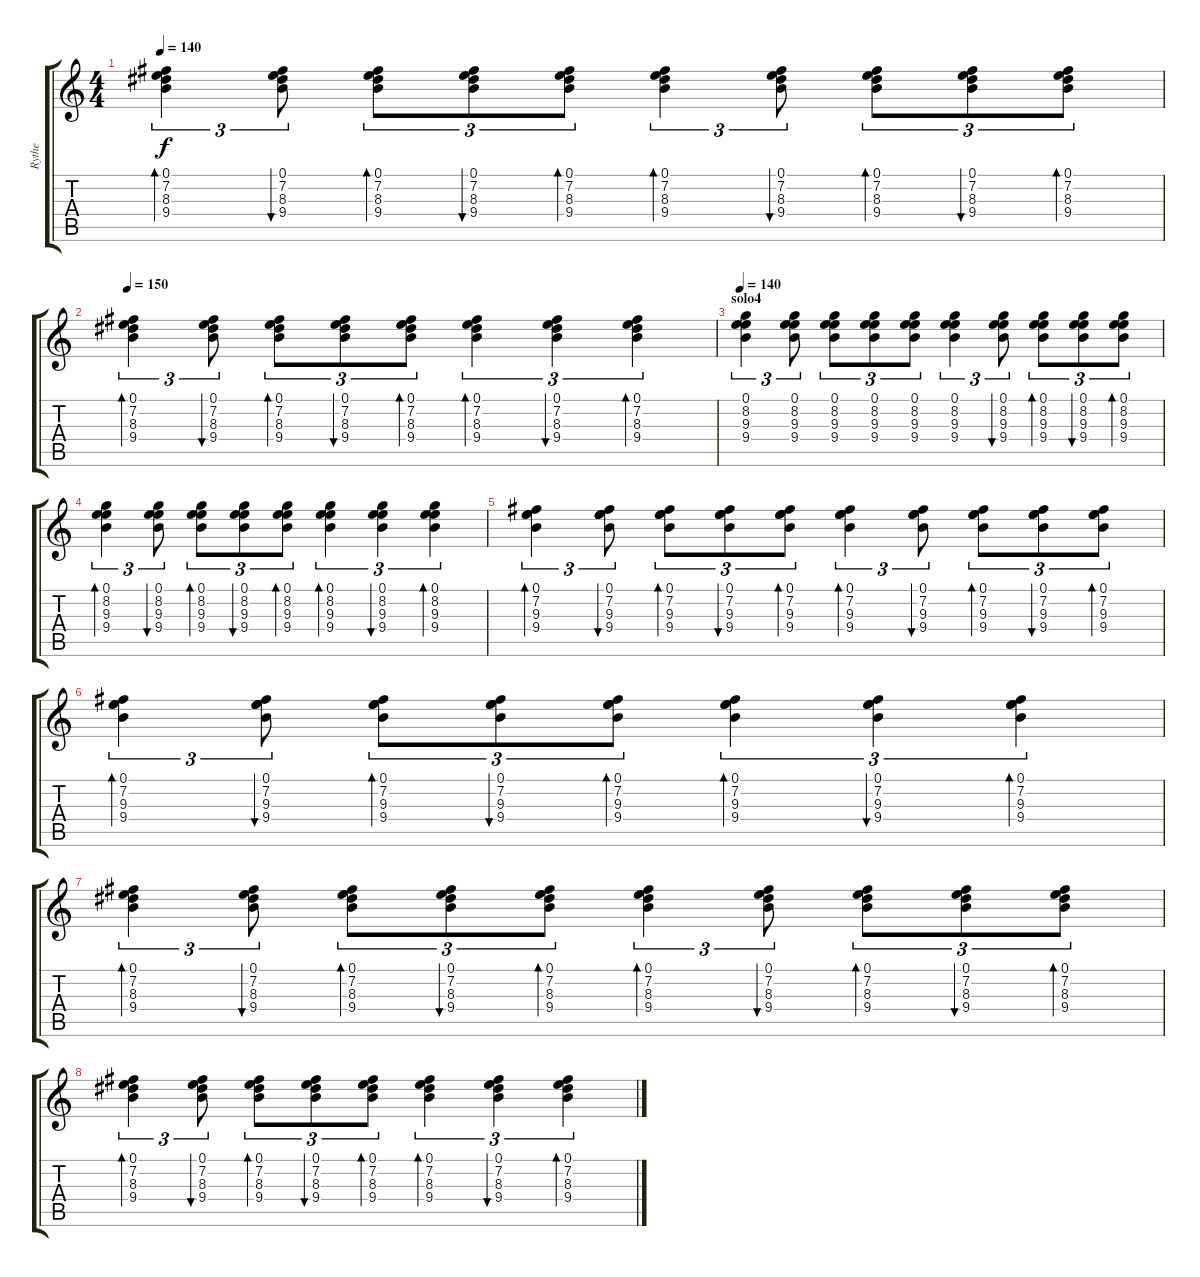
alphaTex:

\track ("Rythe" "Rythe") {instrument acousticguitarsteel}
\staff {score tabs}
\tuning (E4 B3 G3 D3 A2 E2) {hide}
\ts (4 4)
\tempo 140
\clef g2
\ks c
(0.1 7.2 8.3 9.4).4{tu (3 2) bd 30 dy f} (0.1 7.2 8.3 9.4).8{tu (3 2) bu 30} (0.1 7.2 8.3 9.4).8{tu (3 2) bd 30} (0.1 7.2 8.3 9.4).8{tu (3 2) bu 30} (0.1 7.2 8.3 9.4).8{tu (3 2) bd 60} (0.1 7.2 8.3 9.4).4{tu (3 2) bd 30} (0.1 7.2 8.3 9.4).8{tu (3 2) bu 30} (0.1 7.2 8.3 9.4).8{tu (3 2) bd 30} (0.1 7.2 8.3 9.4).8{tu (3 2) bu 30} (0.1 7.2 8.3 9.4).8{tu (3 2) bd 30} |
\tempo 150
(0.1 7.2 8.3 9.4).4{tu (3 2) bd 30} (0.1 7.2 8.3 9.4).8{tu (3 2) bu 30} (0.1 7.2 8.3 9.4).8{tu (3 2) bd 30} (0.1 7.2 8.3 9.4).8{tu (3 2) bu 30} (0.1 7.2 8.3 9.4).8{tu (3 2) bd 60} (0.1 7.2 8.3 9.4).4{tu (3 2) bd 30} (0.1 7.2 8.3 9.4).4{tu (3 2) bu 30} (0.1 7.2 8.3 9.4).4{tu (3 2) bd 30} |
\section ("" "solo4")
\tempo 140
(0.1 8.2 9.3 9.4).4{tu (3 2)} (0.1 8.2 9.3 9.4).8{tu (3 2)} (0.1 8.2 9.3 9.4).8{tu (3 2)} (0.1 8.2 9.3 9.4).8{tu (3 2)} (0.1 8.2 9.3 9.4).8{tu (3 2)} (0.1 8.2 9.3 9.4).4{tu (3 2)} (0.1 8.2 9.3 9.4).8{tu (3 2) bu 30} (0.1 8.2 9.3 9.4).8{tu (3 2) bd 30} (0.1 8.2 9.3 9.4).8{tu (3 2) bu 30} (0.1 8.2 9.3 9.4).8{tu (3 2) bd 30} |
(0.1 8.2 9.3 9.4).4{tu (3 2) bd 30} (0.1 8.2 9.3 9.4).8{tu (3 2) bu 30} (0.1 8.2 9.3 9.4).8{tu (3 2) bd 30} (0.1 8.2 9.3 9.4).8{tu (3 2) bu 30} (0.1 8.2 9.3 9.4).8{tu (3 2) bd 60} (0.1 8.2 9.3 9.4).4{tu (3 2) bd 30} (0.1 8.2 9.3 9.4).4{tu (3 2) bu 30} (0.1 8.2 9.3 9.4).4{tu (3 2) bd 30} |
(0.1 7.2 9.3 9.4).4{tu (3 2) bd 30} (0.1 7.2 9.3 9.4).8{tu (3 2) bu 30} (0.1 7.2 9.3 9.4).8{tu (3 2) bd 30} (0.1 7.2 9.3 9.4).8{tu (3 2) bu 30} (0.1 7.2 9.3 9.4).8{tu (3 2) bd 60} (0.1 7.2 9.3 9.4).4{tu (3 2) bd 30} (0.1 7.2 9.3 9.4).8{tu (3 2) bu 30} (0.1 7.2 9.3 9.4).8{tu (3 2) bd 30} (0.1 7.2 9.3 9.4).8{tu (3 2) bu 30} (0.1 7.2 9.3 9.4).8{tu (3 2) bd 30} |
(0.1 7.2 9.3 9.4).4{tu (3 2) bd 30} (0.1 7.2 9.3 9.4).8{tu (3 2) bu 30} (0.1 7.2 9.3 9.4).8{tu (3 2) bd 30} (0.1 7.2 9.3 9.4).8{tu (3 2) bu 30} (0.1 7.2 9.3 9.4).8{tu (3 2) bd 60} (0.1 7.2 9.3 9.4).4{tu (3 2) bd 30} (0.1 7.2 9.3 9.4).4{tu (3 2) bu 30} (0.1 7.2 9.3 9.4).4{tu (3 2) bd 30} |
(0.1 7.2 8.3 9.4).4{tu (3 2) bd 30} (0.1 7.2 8.3 9.4).8{tu (3 2) bu 30} (0.1 7.2 8.3 9.4).8{tu (3 2) bd 30} (0.1 7.2 8.3 9.4).8{tu (3 2) bu 30} (0.1 7.2 8.3 9.4).8{tu (3 2) bd 60} (0.1 7.2 8.3 9.4).4{tu (3 2) bd 30} (0.1 7.2 8.3 9.4).8{tu (3 2) bu 30} (0.1 7.2 8.3 9.4).8{tu (3 2) bd 30} (0.1 7.2 8.3 9.4).8{tu (3 2) bu 30} (0.1 7.2 8.3 9.4).8{tu (3 2) bd 30} |
(0.1 7.2 8.3 9.4).4{tu (3 2) bd 30} (0.1 7.2 8.3 9.4).8{tu (3 2) bu 30} (0.1 7.2 8.3 9.4).8{tu (3 2) bd 30} (0.1 7.2 8.3 9.4).8{tu (3 2) bu 30} (0.1 7.2 8.3 9.4).8{tu (3 2) bd 60} (0.1 7.2 8.3 9.4).4{tu (3 2) bd 30} (0.1 7.2 8.3 9.4).4{tu (3 2) bu 30} (0.1 7.2 8.3 9.4).4{tu (3 2) bd 30}
